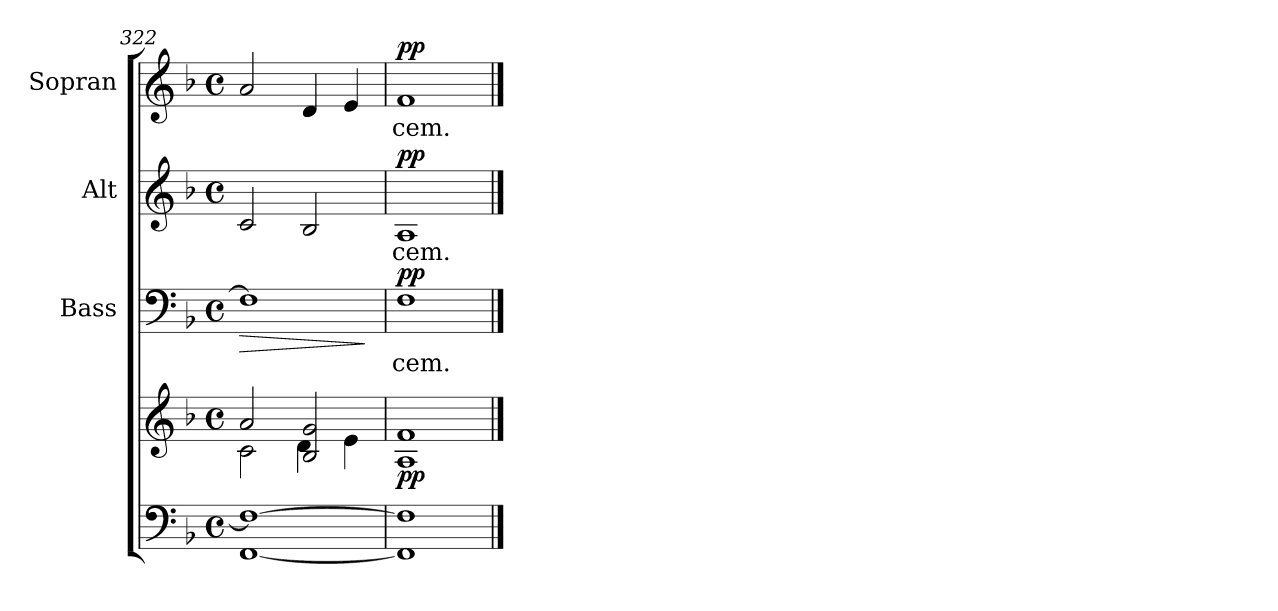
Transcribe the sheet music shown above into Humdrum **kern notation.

**kern	**kern	**dynam	**kern	**text	**dynam	**kern	**text	**dynam	**kern	**text	**dynam
*part4	*part4	*part4	*part3	*part3	*part3	*part2	*part2	*part2	*part1	*part1	*part1
*staff5	*staff4	*staff4/5	*staff3	*staff3	*staff3	*staff2	*staff2	*staff2	*staff1	*staff1	*staff1
*	*	*	*I"Bass	*	*	*I"Alt	*	*	*I"Sopran	*	*
*	*	*	*I'B.	*	*	*I'A.	*	*	*I'S.	*	*
*clefF4	*clefG2	*	*clefF4	*	*	*clefG2	*	*	*clefG2	*	*
*k[b-]	*k[b-]	*	*k[b-]	*	*	*k[b-]	*	*	*k[b-]	*	*
*F:	*F:	*	*F:	*	*	*F:	*	*	*F:	*	*
*M4/4	*M4/4	*	*M4/4	*	*	*M4/4	*	*	*M4/4	*	*
*met(c)	*met(c)	*	*met(c)	*	*	*met(c)	*	*	*met(c)	*	*
=322	=322	=322	=322	=322	=322	=322	=322	=322	=322	=322	=322
*^	*^	*	*	*	*	*	*	*	*	*	*
!	!	!	!	!	!	!	!LO:HP:b	!	!	!	!	!	!
1F_	[<1FF	2a/	2c\	.	1F]	.	>	2c/	.	.	2a/	.	.
.	.	2B-/ 2g/	4d\	.	.	.	.	2B-/	.	.	4d/	.	.
.	.	.	4e\	.	.	.	.	.	.	.	4e/	.	.
*v	*v	*	*	*	*	*	*	*	*	*	*	*	*
*	*v	*v	*	*	*	*	*	*	*	*	*	*
.	.	.	.	.	]	.	.	.	.	.	.
=323	=323	=323	=323	=323	=323	=323	=323	=323	=323	=323	=323
*^	*	*	*	*	*	*	*	*	*	*	*
!	!	!	!LO:DY:b	!	!LO:LY:b	!LO:DY:a	!	!LO:LY:b	!LO:DY:a	!	!LO:LY:b	!LO:DY:a
1F]	1FF]	1A 1f	pp	1F	-cem.	pp	1A	-cem.	pp	1f	-cem.	pp
*v	*v	*	*	*	*	*	*	*	*	*	*	*
==	==	==	==	==	==	==	==	==	==	==	==
*-	*-	*-	*-	*-	*-	*-	*-	*-	*-	*-	*-
